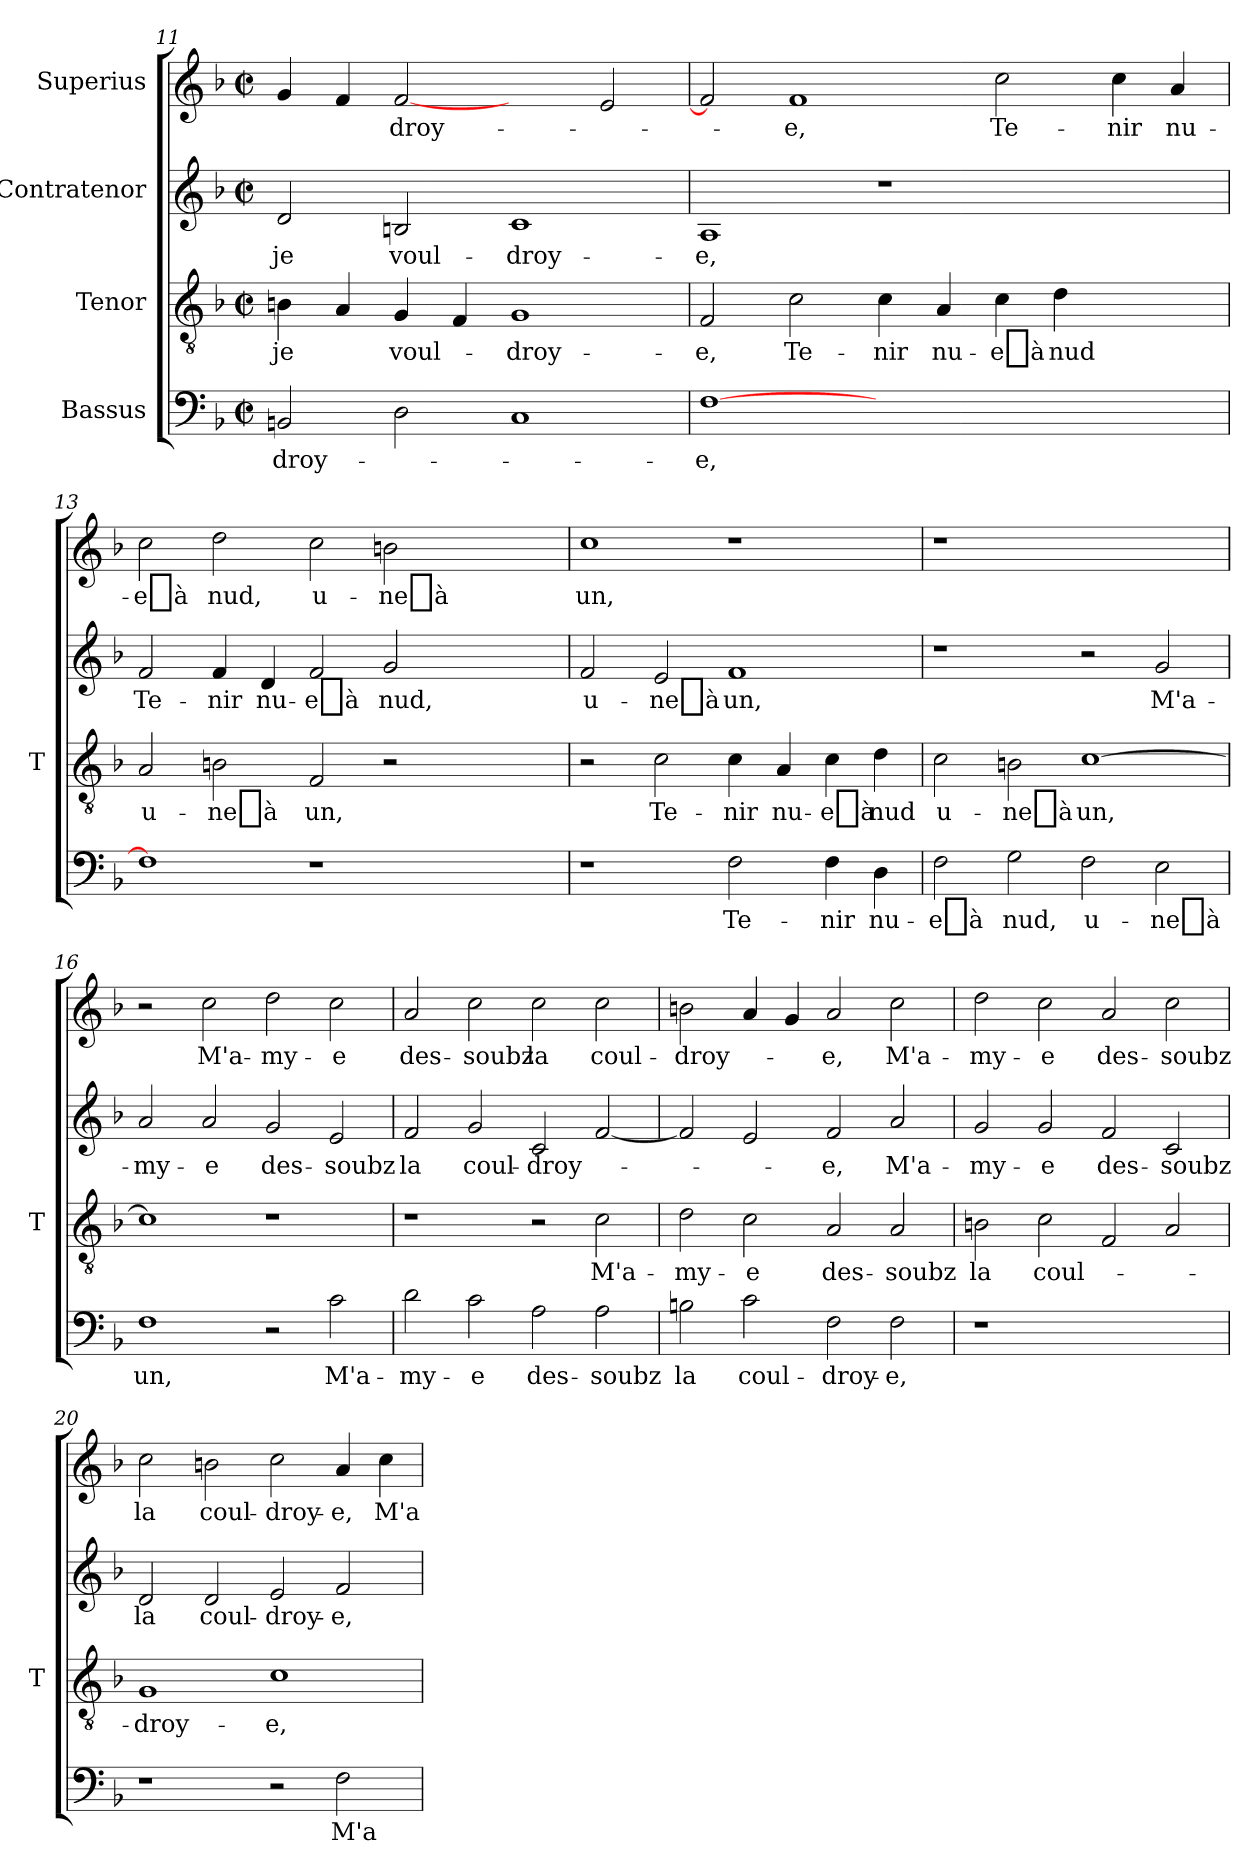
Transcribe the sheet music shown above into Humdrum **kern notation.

**kern	**text	**kern	**text	**kern	**text	**kern	**text
*part4	*part4	*part3	*part3	*part2	*part2	*part1	*part1
*staff4	*staff4	*staff3	*staff3	*staff2	*staff2	*staff1	*staff1
*I"Bassus	*	*I"Tenor	*	*I"Contratenor	*	*I"Superius	*
*	*	*I'T	*	*	*	*	*
*clefF4	*	*clefGv2	*	*clefG2	*	*clefG2	*
*k[b-]	*	*k[b-]	*	*k[b-]	*	*k[b-]	*
*F:	*	*F:	*	*F:	*	*F:	*
*M2/2	*	*M2/2	*	*M2/2	*	*M2/2	*
*met(c|)	*	*met(c|)	*	*met(c|)	*	*met(c|)	*
=11	=11	=11	=11	=11	=11	=11	=11
2BBn	droy-	4Bn	-je	2d	-je	4g	.
.	.	4A	.	.	.	4f	.
2D	.	4G	voul-	2Bn	voul-	[2f	droy-
.	.	4F	.	.	.	.	.
1C	.	1G	droy-	1c	droy-	2ryy	.
.	.	.	.	.	.	2e	.
=12	=12	=12	=12	=12	=12	=12	=12
[1F	-e,	2F	-e,	1A	-e,	2f]	.
.	.	2c	Te-	.	.	1f	-e,
1.ryy	.	4c	-nir	1r	.	.	.
.	.	4A	nu-	.	.	.	.
.	.	4c	-e_à	.	.	2cc	Te-
.	.	4d	-nud	.	.	.	.
.	.	2ryy	.	2ryy	.	4cc	-nir
.	.	.	.	.	.	4a	nu-
=13	=13	=13	=13	=13	=13	=13	=13
1F]	.	2A	u-	2f	Te-	2cc	-e_à
.	.	2Bn	-ne_à	4f	-nir	2dd	-nud,
.	.	.	.	4d	nu-	.	.
1r	.	2F	-un,	2f	-e_à	2cc	u-
.	.	2r	.	2g	-nud,	2b	-ne_à
1ryy	.	1ryy	.	1ryy	.	1ryy	.
=14	=14	=14	=14	=14	=14	=14	=14
1r	.	2r	.	2f	u-	1cc	-un,
.	.	2c	Te-	2e	-ne_à	.	.
2F	Te-	4c	-nir	1f	-un,	1r	.
.	.	4A	nu-	.	.	.	.
4F	-nir	4c	-e_à	.	.	.	.
4D	nu-	4d	-nud	.	.	.	.
!!LO:PB:g=z
=15	=15	=15	=15	=15	=15	=15	=15
2F	-e_à	2c	u-	1r	.	1r	.
2G	-nud,	2Bn	-ne_à	.	.	.	.
2F	u-	[1c	-un,	2r	.	1ryy	.
2E	-ne_à	.	.	2g	M'a-	.	.
=16	=16	=16	=16	=16	=16	=16	=16
1F	-un,	1c]	.	2a	my-	2r	.
.	.	.	.	2a	-e	2cc	M'a-
2r	.	1r	.	2g	des-	2dd	my-
2c	M'a-	.	.	2e	-soubz	2cc	-e
=17	=17	=17	=17	=17	=17	=17	=17
2d	my-	1r	.	2f	-la	2a	des-
2c	-e	.	.	2g	coul-	2cc	-soubz
2A	des-	2r	.	2c	droy-	2cc	-la
2A	-soubz	2c	M'a-	[2f	.	2cc	coul-
=18	=18	=18	=18	=18	=18	=18	=18
2Bn	-la	2d	my-	2f]	.	2b	droy-
2c	coul-	2c	-e	2e	.	4a	.
.	.	.	.	.	.	4g	.
2F	droy-	2A	des-	2f	-e,	2a	-e,
2F	-e,	2A	-soubz	2a	M'a-	2cc	M'a-
=19	=19	=19	=19	=19	=19	=19	=19
1r	.	2Bn	-la	2g	my-	2dd	my-
.	.	2c	coul-	2g	-e	2cc	-e
1ryy	.	2F	.	2f	des-	2a	des-
.	.	2A	.	2c	-soubz	2cc	-soubz
=20	=20	=20	=20	=20	=20	=20	=20
1r	.	1G	droy-	2d	-la	2cc	-la
.	.	.	.	2d	coul-	2bn	coul-
2r	.	1c	-e,	2e	droy-	2cc	droy-
2F	M'a-	.	.	2f	-e,	4a	-e,
.	.	.	.	.	.	4cc	M'a-
=	=	=	=	=	=	=	=
*-	*-	*-	*-	*-	*-	*-	*-
